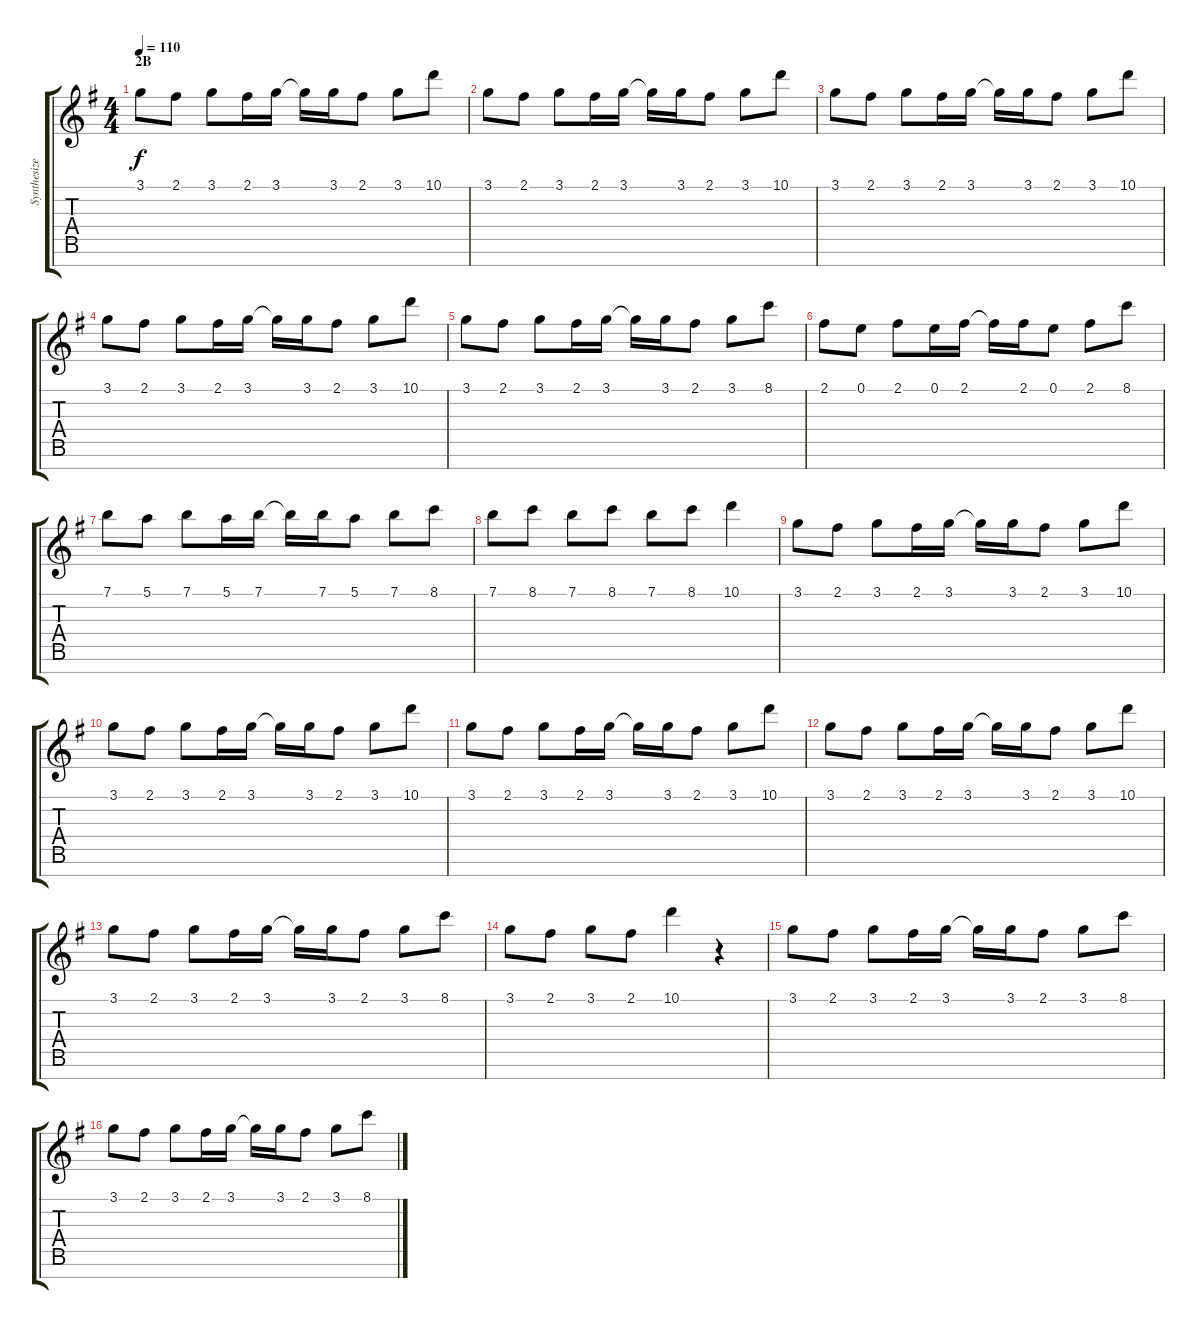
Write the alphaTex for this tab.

\track ("Synthesizer III" "Synthesize") {instrument pad3polysynth}
\staff {score tabs}
\tuning (E5 B4 G4 D4 A3 E3 B2) {hide}
\ts (4 4)
\section ("" "2B")
\tempo 110
\clef g2
\ks g
3.1.8{dy f} 2.1.8 3.1.8 2.1.16 3.1.16 3.1{t}.16 3.1.16 2.1.8 3.1.8 10.1.8 |
3.1.8 2.1.8 3.1.8 2.1.16 3.1.16 3.1{t}.16 3.1.16 2.1.8 3.1.8 10.1.8 |
3.1.8 2.1.8 3.1.8 2.1.16 3.1.16 3.1{t}.16 3.1.16 2.1.8 3.1.8 10.1.8 |
3.1.8 2.1.8 3.1.8 2.1.16 3.1.16 3.1{t}.16 3.1.16 2.1.8 3.1.8 10.1.8 |
3.1.8 2.1.8 3.1.8 2.1.16 3.1.16 3.1{t}.16 3.1.16 2.1.8 3.1.8 8.1.8 |
2.1.8 0.1.8 2.1.8 0.1.16 2.1.16 2.1{t}.16 2.1.16 0.1.8 2.1.8 8.1.8 |
7.1.8 5.1.8 7.1.8 5.1.16 7.1.16 7.1{t}.16 7.1.16 5.1.8 7.1.8 8.1.8 |
7.1.8 8.1.8 7.1.8 8.1.8 7.1.8 8.1.8 10.1.4 |
3.1.8 2.1.8 3.1.8 2.1.16 3.1.16 3.1{t}.16 3.1.16 2.1.8 3.1.8 10.1.8 |
3.1.8 2.1.8 3.1.8 2.1.16 3.1.16 3.1{t}.16 3.1.16 2.1.8 3.1.8 10.1.8 |
3.1.8 2.1.8 3.1.8 2.1.16 3.1.16 3.1{t}.16 3.1.16 2.1.8 3.1.8 10.1.8 |
3.1.8 2.1.8 3.1.8 2.1.16 3.1.16 3.1{t}.16 3.1.16 2.1.8 3.1.8 10.1.8 |
3.1.8 2.1.8 3.1.8 2.1.16 3.1.16 3.1{t}.16 3.1.16 2.1.8 3.1.8 8.1.8 |
3.1.8 2.1.8 3.1.8 2.1.8 10.1.4 r.4 |
3.1.8 2.1.8 3.1.8 2.1.16 3.1.16 3.1{t}.16 3.1.16 2.1.8 3.1.8 8.1.8 |
3.1.8 2.1.8 3.1.8 2.1.16 3.1.16 3.1{t}.16 3.1.16 2.1.8 3.1.8 8.1.8
